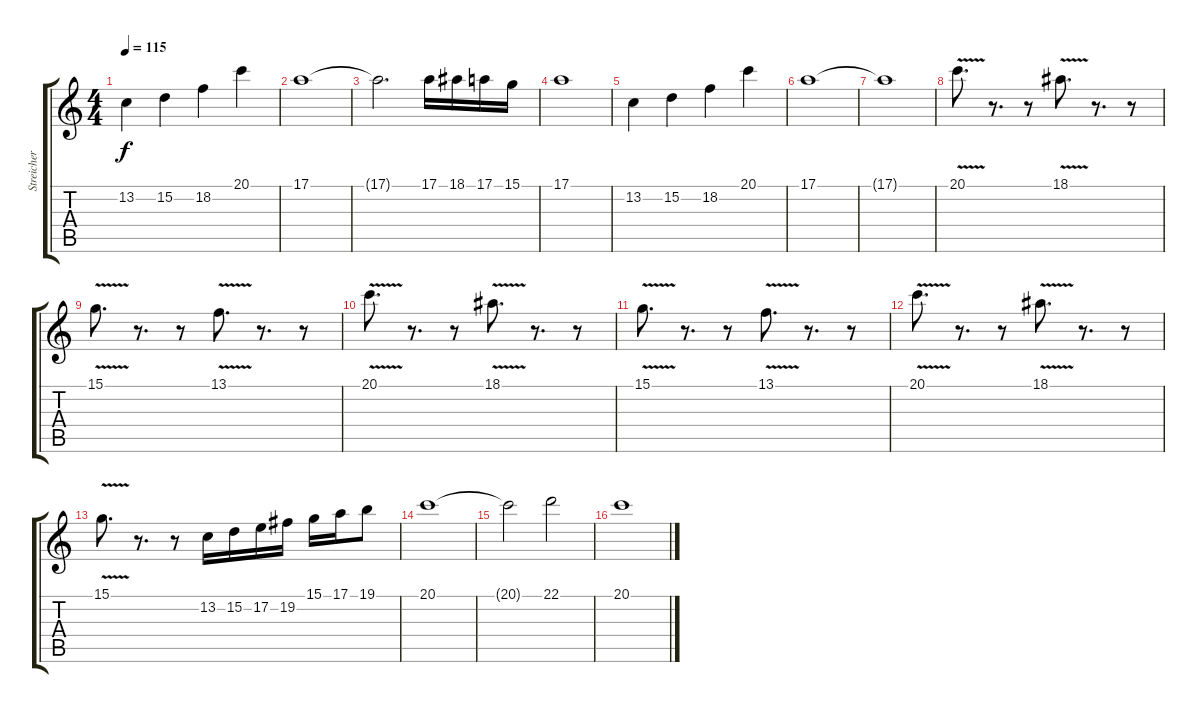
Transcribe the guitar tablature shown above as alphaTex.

\track ("Streicher 2" "Streicher ") {instrument stringensemble1}
\staff {score tabs}
\tuning (E4 B3 G3 D3 A2 E2) {hide}
\ts (4 4)
\tempo 115
\clef g2
\ks c
13.2.4{dy f} 15.2.4 18.2.4 20.1.4 |
17.1.1 |
17.1{t}.2{d} 17.1.16 18.1.16 17.1.16 15.1.16 |
17.1.1 |
13.2.4 15.2.4 18.2.4 20.1.4 |
17.1.1 |
17.1{t}.1 |
20.1{v}.8{d} r.8{d} r.8 18.1{v}.8{d} r.8{d} r.8 |
15.1{v}.8{d} r.8{d} r.8 13.1{v}.8{d} r.8{d} r.8 |
20.1{v}.8{d} r.8{d} r.8 18.1{v}.8{d} r.8{d} r.8 |
15.1{v}.8{d} r.8{d} r.8 13.1{v}.8{d} r.8{d} r.8 |
20.1{v}.8{d} r.8{d} r.8 18.1{v}.8{d} r.8{d} r.8 |
15.1{v}.8{d} r.8{d} r.8 13.2.16 15.2.16 17.2.16 19.2.16 15.1.16 17.1.16 19.1.8 |
20.1.1 |
20.1{t}.2 22.1.2 |
20.1.1
